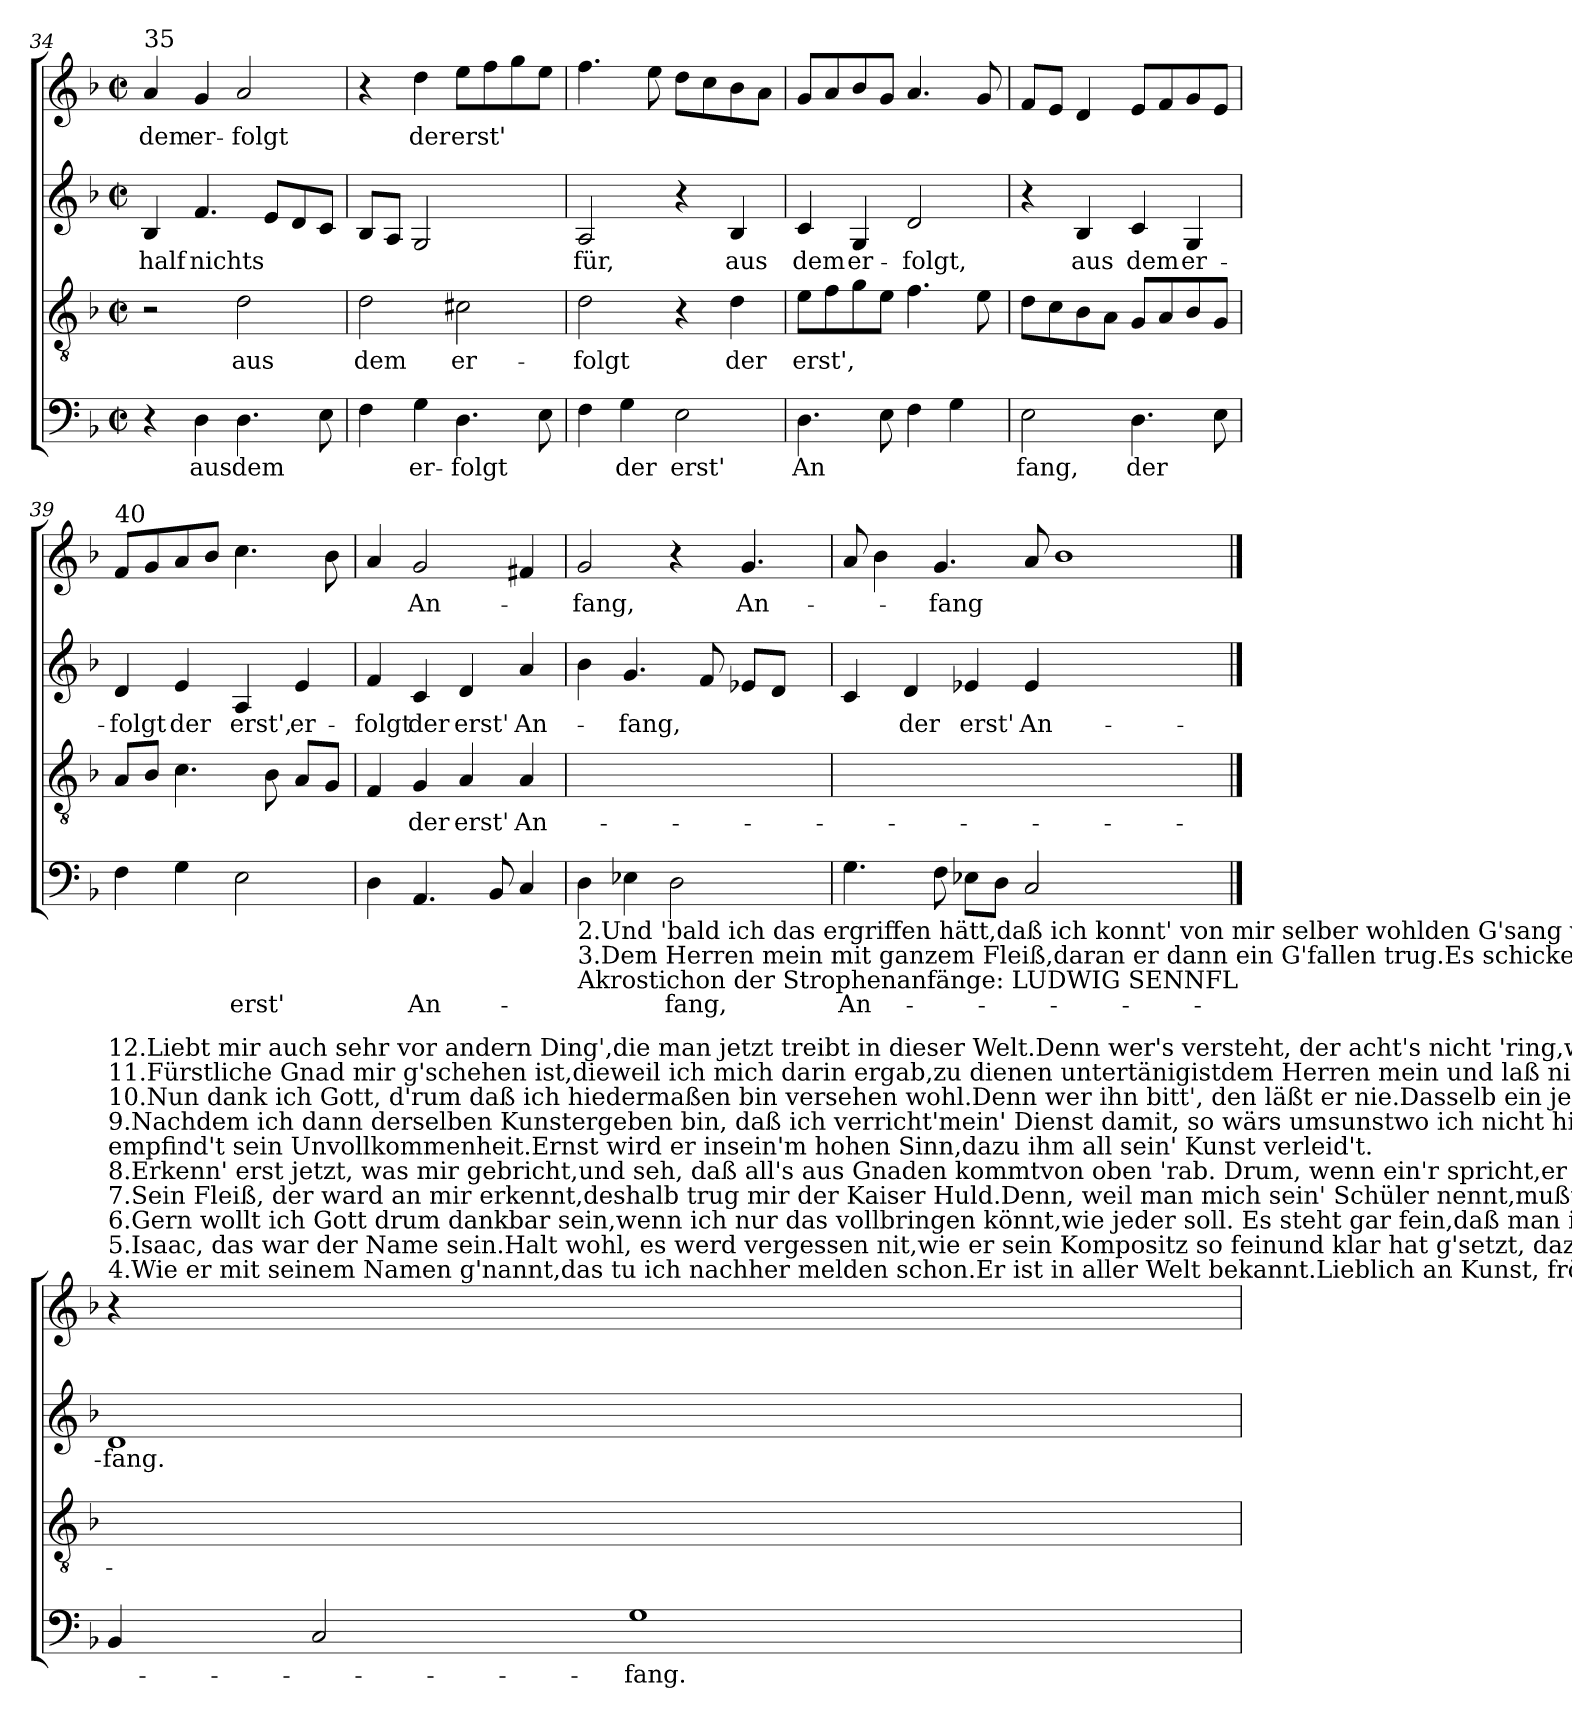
**kern	**text	**kern	**text	**kern	**text	**kern	**text
*part4	*part4	*part3	*part3	*part2	*part2	*part1	*part1
*staff4	*staff4	*staff3	*staff3	*staff2	*staff2	*staff1	*staff1
*clefF4	*	*clefGv2	*	*clefG2	*	*clefG2	*
*k[b-]	*	*k[b-]	*	*k[b-]	*	*k[b-]	*
*F:	*	*F:	*	*F:	*	*F:	*
*M2/2	*	*M2/2	*	*M2/2	*	*M2/2	*
*met(c|)	*	*met(c|)	*	*met(c|)	*	*met(c|)	*
=34	=34	=34	=34	=34	=34	=34	=34
!	!	!	!	!	!	!LO:TX:a:t=35	!
!	!	!	!	!	!LO:LY:b	!	!LO:LY:b
4r	.	2r	.	4B-/	half	4a/	dem
!	!LO:LY:b	!	!	!	!LO:LY:b	!	!LO:LY:b
4D\	aus	.	.	4.f/	nichts	4g/	er-
!	!LO:LY:b	!	!LO:LY:b	!	!	!	!LO:LY:b
4.D\	dem	2d\	aus	.	.	2a/	-folgt
.	.	.	.	8e/L	.	.	.
.	.	.	.	8d/	.	.	.
8E\	.	.	.	8c/J	.	.	.
=35	=35	=35	=35	=35	=35	=35	=35
!	!	!	!LO:LY:b	!	!	!	!
4F\	.	2d\	dem	8B-/L	.	4r	.
.	.	.	.	8A/J	.	.	.
!	!LO:LY:b	!	!	!	!	!	!LO:LY:b
4G\	er-	.	.	2G/	.	4dd\	der
!	!LO:LY:b	!	!LO:LY:b	!	!	!	!LO:LY:b
4.D\	-folgt	2c#\	er-	.	.	8ee\L	erst'
.	.	.	.	.	.	8ff\	.
.	.	.	.	4ryy	.	8gg\	.
8E\	.	.	.	.	.	8ee\J	.
!!LO:LB:g=z
=36	=36	=36	=36	=36	=36	=36	=36
!	!	!	!LO:LY:b	!	!LO:LY:b	!	!
4F\	.	2d\	-folgt	2A/	für,	4.ff\	.
!	!LO:LY:b	!	!	!	!	!	!
4G\	der	.	.	.	.	.	.
.	.	.	.	.	.	8ee\	.
!	!LO:LY:b	!	!	!	!	!	!
2E\	erst'	4r	.	4r	.	8dd\L	.
.	.	.	.	.	.	8cc\	.
!	!	!	!LO:LY:b	!	!LO:LY:b	!	!
.	.	4d\	der	4B-/	aus	8b-\	.
.	.	.	.	.	.	8a\J	.
=37	=37	=37	=37	=37	=37	=37	=37
!	!LO:LY:b	!	!LO:LY:b	!	!LO:LY:b	!	!
4.D\	An	8e\L	erst',	4c/	dem	8g/L	.
.	.	8f\	.	.	.	8a/	.
!	!	!	!	!	!LO:LY:b	!	!
.	.	8g\	.	4G/	er-	8b-/	.
8E\	.	8e\J	.	.	.	8g/J	.
!	!	!	!	!	!LO:LY:b	!	!
4F\	.	4.f\	.	2d/	-folgt,	4.a/	.
!	!LO:LY:b	!	!	!	!	!	!
4G\	­	.	.	.	.	.	.
.	.	8e\	.	.	.	8g/	.
=38	=38	=38	=38	=38	=38	=38	=38
!	!LO:LY:b	!	!	!	!	!	!
2E\	fang,	8d\L	.	4r	.	8f/L	.
.	.	8c\	.	.	.	8e/J	.
!	!	!	!	!	!LO:LY:b	!	!
.	.	8B-\	.	4B-/	aus	4d/	.
.	.	8A\J	.	.	.	.	.
!	!LO:LY:b	!	!	!	!LO:LY:b	!	!
4.D\	der	8G/L	.	4c/	dem	8e/L	.
.	.	8A/	.	.	.	8f/	.
!	!	!	!	!	!LO:LY:b	!	!
.	.	8B-/	.	4G/	er-	8g/	.
8E\	.	8G/J	.	.	.	8e/J	.
=39	=39	=39	=39	=39	=39	=39	=39
!	!	!	!	!	!	!LO:TX:a:t=40	!
!	!	!	!	!	!LO:LY:b	!	!
4F\	.	8A/L	.	4d/	-folgt	8f/L	.
.	.	8B-/J	.	.	.	8g/	.
!	!	!	!	!	!LO:LY:b	!	!
4G\	.	4.c\	.	4e/	der	8a/	.
.	.	.	.	.	.	8b-/J	.
!	!LO:LY:b	!	!	!	!LO:LY:b	!	!
2E\	erst'	.	.	4A/	erst',	4.cc\	.
.	.	8B-\	.	.	.	.	.
!	!	!	!	!	!LO:LY:b	!	!
.	.	8A/L	.	4e/	er-	.	.
.	.	8G/J	.	.	.	8b-\	.
!!LO:LB:g=z
=40	=40	=40	=40	=40	=40	=40	=40
!	!	!	!LO:LY:b	!	!LO:LY:b	!	!LO:LY:b
4D\	.	4F/	.	4f/	-folgt	4a/	.
!	!LO:LY:b	!	!LO:LY:b	!	!LO:LY:b	!	!LO:LY:b
4.AA/	An-	4G/	der	4c/	der	2g/	An-
!	!	!	!LO:LY:b	!	!LO:LY:b	!	!
.	.	4A/	erst'	4d/	erst'	.	.
8BB-/	.	.	.	.	.	.	.
!	!	!	!LO:LY:b	!	!LO:LY:b	!	!
4C/	.	4A/	An-	4a/	An-	4f#/	.
=41	=41	=41	=41	=41	=41	=41	=41
!LO:TX:b:t=2.Und 'bald ich das ergriffen hätt,daß ich konnt' von mir selber wohlden G'sang verstehn, danach ich tätmehr fragen, wie denn einer soll,dem solches liebtund sich selbst übt,daß er erlang den rechten Grund.Hub mich dazuespät und auch frue,zu dienen wohl, wie ich nur kunnt,	!	!	!	!	!	!	!
!LO:TX:b:t=3.Dem Herren mein mit ganzem Fleiß,daran er dann ein G'fallen trug.Es schicket sich mit solcher Weis',daß er mir gab zu schreiben g'nug.Was von ihm g'macht,ward wohl betracht',danach ich mich auch richten sollt.Das g'fiel mir sehr,weil er stets mehrmir zeigen tät, was ich nur wollt.	!	!	!	!	!	!	!
!LO:TX:b:t=Akrostichon der Strophenanfänge&colon; LUDWIG SENNFL	!	!	!	!	!	!	!
!	!LO:LY:b	!	!LO:LY:b	!	!	!	!LO:LY:b
4D\	-­	[1Gyy	-fang.	4b-\	.	2g/	-fang,
!	!	!	!	!	!LO:LY:b	!	!
4E-\	.	.	.	4.g/	-fang,	.	.
!	!LO:LY:b	!	!	!	!	!	!
2D\	fang,	.	.	.	.	4r	.
.	.	.	.	8f/	.	.	.
!	!	!	!	!	!	!	!LO:LY:b
.	.	.	.	8e-/L	.	4.g/	An-
.	.	.	.	8d/J	.	.	.
8ryy	.	8ryy	.	8ryy	.	.	.
=42	=42	=42	=42	=42	=42	=42	=42
!	!LO:LY:b	!	!	!	!	!	!
4.G\	An-	1Gyy_	.	4c/	.	8a/	.
.	.	.	.	.	.	4b-\	.
!	!	!	!	!	!LO:LY:b	!	!
.	.	.	.	4d/	der	.	.
!	!	!	!	!	!	!	!LO:LY:b
8F\	.	.	.	.	.	4.g/	-fang
!	!	!	!	!	!LO:LY:b	!	!
8E-\L	.	.	.	4e-/	erst'	.	.
8D\J	.	.	.	.	.	.	.
!	!	!	!	!	!LO:LY:b	!	!
2C/	.	.	.	4e-/	An-	8a/	.
.	.	.	.	.	.	1b-	.
.	.	2..ryy	.	2..ryy	.	.	.
2ryy	.	.	.	.	.	.	.
8ryy	.	.	.	.	.	.	.
!!LO:PB:g=z
==43	==43	==43	==43	==43	==43	==43	==43
!	!	!	!	!	!	!LO:TX:a:t=4.Wie er mit seinem Namen g'nannt,das tu ich nachher melden schon.Er ist in aller Welt bekannt.Lieblich an Kunst, fröhlich im Tonsein Melodeiwar g'stellt gar frei.Darob man sich verwundern tät.Es war gut Dingzu singen 'ring,künstlich dazu die Gnad' es hätt.	!
!	!	!	!	!	!	!LO:TX:a:t=5.Isaac, das war der Name sein.Halt wohl, es werd vergessen nit,wie er sein Kompositz so feinund klar hat g'setzt, dazu auch mitMensur geziert.Dadurch probiert,noch heutig's Tags sein Lob und Kunstvorhanden ist.Herr Jesus Christ,teil' ihm dort mit göttliche Gunst!	!
!	!	!	!	!	!	!LO:TX:a:t=6.Gern wollt ich Gott drum dankbar sein,wenn ich nur das vollbringen könnt,wie jeder soll. Es steht gar fein,daß man ihn lob', weil er ein'm gönnt,zu lernen hie,was ein'r vor niehätt mögen von ihm selbst verstahn,das mir erzeigtund zugeeigtmit Gnaden ward durch diesen Mann.	!
!	!	!	!	!	!	!LO:TX:a:t=7.Sein Fleiß, der ward an mir erkennt,deshalb trug mir der Kaiser Huld.Denn, weil man mich sein' Schüler nennt,mußt ich erfüllen ohn' mein' Schuldden Chorg'sang sein,wiewohl da meinerlernte Kunst war viel zu schwach.Doch tät ich's best',so viel ich weßt',mit Arbeit groß, die ich noch mach'.	!
!	!	!	!	!	!	!LO:TX:a:t=8.Erkenn' erst jetzt, was mir gebricht,und seh, daß all's aus Gnaden kommtvon oben 'rab. Drum, wenn ein'r spricht,er könnt so viel, wie wenig frommtihm solches Lob!Tut er ein' Prob',	!
!	!	!	!	!	!	!LO:TX:a:t=empfind't sein Unvollkommenheit.Ernst wird er insein'm hohen Sinn,dazu ihm all sein' Kunst verleid't.	!
!	!	!	!	!	!	!LO:TX:a:t=9.Nachdem ich dann derselben Kunstergeben bin, daß ich verricht'mein' Dienst damit, so wärs umsunstwo ich nicht hielt, es würd für nicht'geachtet hiealls was ich jehätt g'macht gleichwohl mit höchstem Fleíß,wenn ich darin nicht hätt den Sinn,daß ich Gott gäb' den höchsten Preis.	!
!	!	!	!	!	!	!LO:TX:a:t=10.Nun dank ich Gott, d'rum daß ich hiedermaßen bin versehen wohl.Denn wer ihn bitt', den läßt er nie.Dasselb ein jeder merken sollund danken oft.Wer in ihn hofft,der wird nimmer in Schand' gestellt;soll haben acht,daß er betracht',allein zu tun, was ihm gefällt.	!
!	!	!	!	!	!	!LO:TX:a:t=11.Fürstliche Gnad mir g'schehen ist,dieweil ich mich darin ergab,zu dienen untertänigistdem Herren mein und laß nicht ab,voraus so ichseh, daß man michzu Gottes Ehr noch brauchen magmit Chorgesang,den ich jetzt langgetrieben hab und tu's all Tag'.	!
!	!	!	!	!	!	!LO:TX:a:t=12.Liebt mir auch sehr vor andern Ding',die man jetzt treibt in dieser Welt.Denn wer's versteht, der acht's nicht 'ring,wiewohl es nicht ein'm jeden g'fällt.Liegt mir nicht an.Wenn ich nur handie Gnad und Gunst des Herren mein,so acht' ich's nitund b'hilf mich mit,will Gott mein Tag' drum dankbar sein.	!
!	!	!	!	!	!LO:LY:b	!	!
4BB-/	.	1Gyy]	.	1d	-fang.	4r	.
2C/	.	.	.	.	.	1.ryy	.
!	!LO:LY:b	!	!	!	!	!	!
1G	-fang.	.	.	.	.	.	.
.	.	2.ryy	.	2.ryy	.	.	.
=	=	=	=	=	=	=	=
*-	*-	*-	*-	*-	*-	*-	*-
